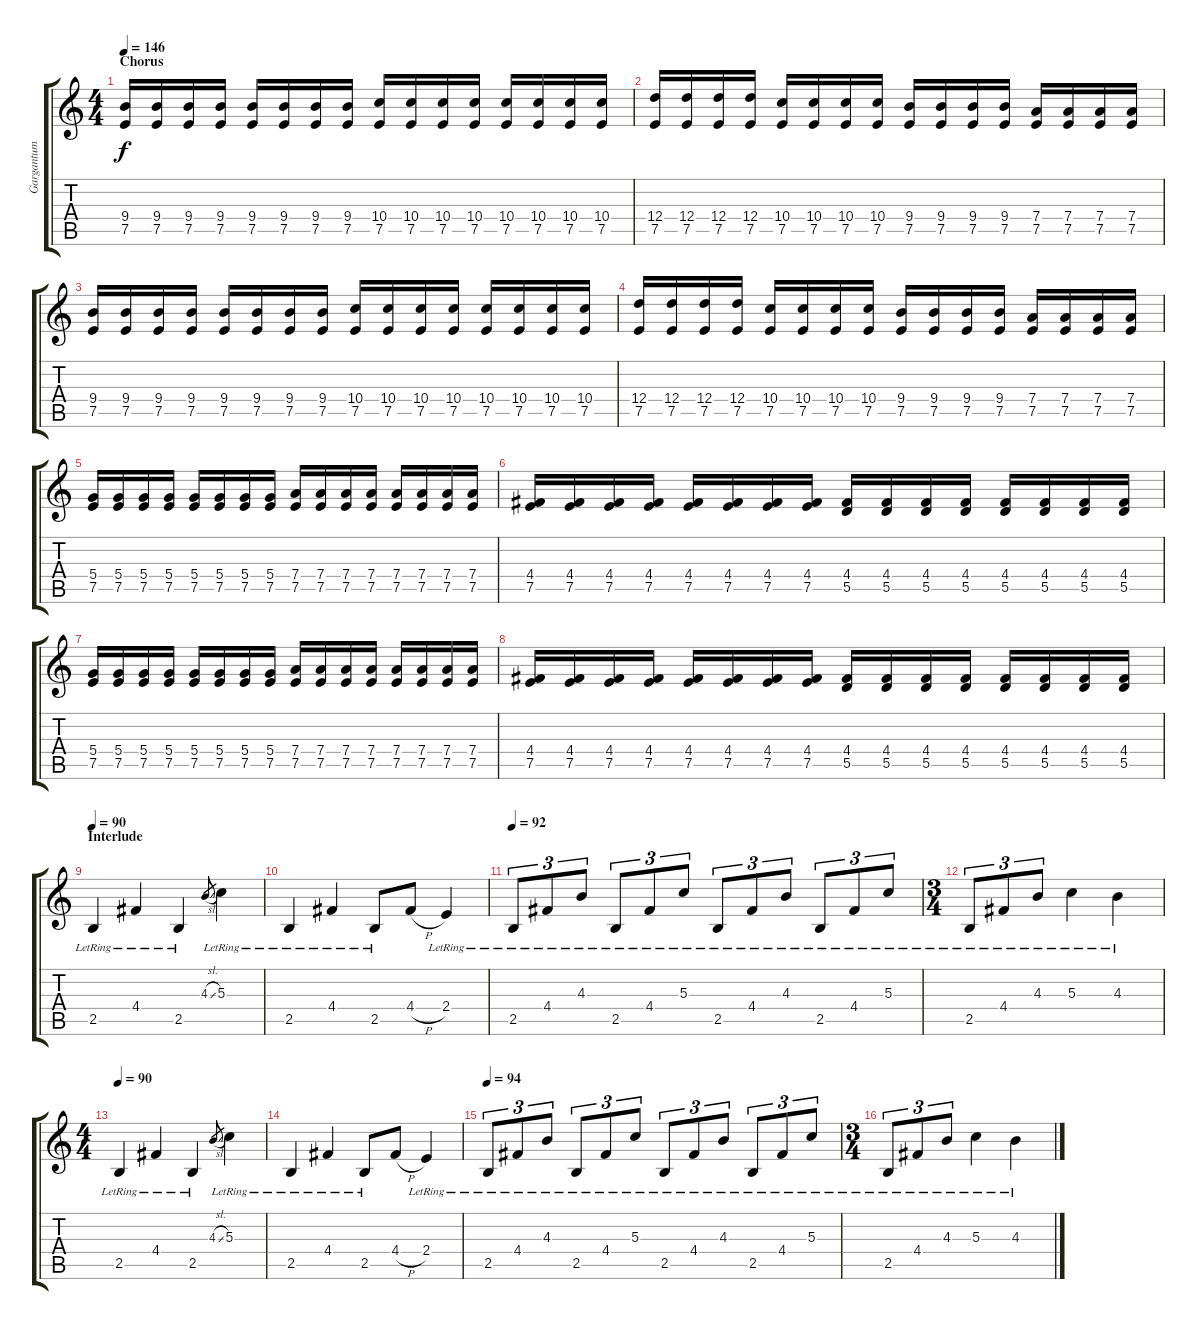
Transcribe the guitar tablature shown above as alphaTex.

\track ("Gargantum" "Gargantum") {instrument overdrivenguitar}
\staff {score tabs}
\tuning (E4 B3 G3 D3 A2 E2) {hide}
\ts (4 4)
\section ("" "Chorus")
\tempo 146
\clef g2
\ks c
(9.4 7.5).16{dy f} (9.4 7.5).16 (9.4 7.5).16 (9.4 7.5).16 (9.4 7.5).16 (9.4 7.5).16 (9.4 7.5).16 (9.4 7.5).16 (10.4 7.5).16 (10.4 7.5).16 (10.4 7.5).16 (10.4 7.5).16 (10.4 7.5).16 (10.4 7.5).16 (10.4 7.5).16 (10.4 7.5).16 |
(12.4 7.5).16 (12.4 7.5).16 (12.4 7.5).16 (12.4 7.5).16 (10.4 7.5).16 (10.4 7.5).16 (10.4 7.5).16 (10.4 7.5).16 (9.4 7.5).16 (9.4 7.5).16 (9.4 7.5).16 (9.4 7.5).16 (7.4 7.5).16 (7.4 7.5).16 (7.4 7.5).16 (7.4 7.5).16 |
(9.4 7.5).16 (9.4 7.5).16 (9.4 7.5).16 (9.4 7.5).16 (9.4 7.5).16 (9.4 7.5).16 (9.4 7.5).16 (9.4 7.5).16 (10.4 7.5).16 (10.4 7.5).16 (10.4 7.5).16 (10.4 7.5).16 (10.4 7.5).16 (10.4 7.5).16 (10.4 7.5).16 (10.4 7.5).16 |
(12.4 7.5).16 (12.4 7.5).16 (12.4 7.5).16 (12.4 7.5).16 (10.4 7.5).16 (10.4 7.5).16 (10.4 7.5).16 (10.4 7.5).16 (9.4 7.5).16 (9.4 7.5).16 (9.4 7.5).16 (9.4 7.5).16 (7.4 7.5).16 (7.4 7.5).16 (7.4 7.5).16 (7.4 7.5).16 |
(5.4 7.5).16 (5.4 7.5).16 (5.4 7.5).16 (5.4 7.5).16 (5.4 7.5).16 (5.4 7.5).16 (5.4 7.5).16 (5.4 7.5).16 (7.4 7.5).16 (7.4 7.5).16 (7.4 7.5).16 (7.4 7.5).16 (7.4 7.5).16 (7.4 7.5).16 (7.4 7.5).16 (7.4 7.5).16 |
(4.4 7.5).16 (4.4 7.5).16 (4.4 7.5).16 (4.4 7.5).16 (4.4 7.5).16 (4.4 7.5).16 (4.4 7.5).16 (4.4 7.5).16 (4.4 5.5).16 (4.4 5.5).16 (4.4 5.5).16 (4.4 5.5).16 (4.4 5.5).16 (4.4 5.5).16 (4.4 5.5).16 (4.4 5.5).16 |
(5.4 7.5).16 (5.4 7.5).16 (5.4 7.5).16 (5.4 7.5).16 (5.4 7.5).16 (5.4 7.5).16 (5.4 7.5).16 (5.4 7.5).16 (7.4 7.5).16 (7.4 7.5).16 (7.4 7.5).16 (7.4 7.5).16 (7.4 7.5).16 (7.4 7.5).16 (7.4 7.5).16 (7.4 7.5).16 |
(4.4 7.5).16 (4.4 7.5).16 (4.4 7.5).16 (4.4 7.5).16 (4.4 7.5).16 (4.4 7.5).16 (4.4 7.5).16 (4.4 7.5).16 (4.4 5.5).16 (4.4 5.5).16 (4.4 5.5).16 (4.4 5.5).16 (4.4 5.5).16 (4.4 5.5).16 (4.4 5.5).16 (4.4 5.5).16 |
\section ("" "Interlude")
\tempo 90
2.5{lr}.4 4.4{lr}.4 2.5{lr}.4 4.3{sl}.8{gr} 5.3{lr}.4 |
2.5{lr}.4 4.4{lr}.4 2.5{lr}.8 4.4{h}.8 2.4{lr}.4 |
\tempo 92
2.5{lr}.8{tu (3 2)} 4.4{lr}.8{tu (3 2)} 4.3{lr}.8{tu (3 2)} 2.5{lr}.8{tu (3 2)} 4.4{lr}.8{tu (3 2)} 5.3{lr}.8{tu (3 2)} 2.5{lr}.8{tu (3 2)} 4.4{lr}.8{tu (3 2)} 4.3{lr}.8{tu (3 2)} 2.5{lr}.8{tu (3 2)} 4.4{lr}.8{tu (3 2)} 5.3{lr}.8{tu (3 2)} |
\ts (3 4)
2.5{lr}.8{tu (3 2)} 4.4{lr}.8{tu (3 2)} 4.3{lr}.8{tu (3 2)} 5.3{lr}.4 4.3{lr}.4 |
\ts (4 4)
\tempo 90
2.5{lr}.4 4.4{lr}.4 2.5{lr}.4 4.3{sl}.8{gr} 5.3{lr}.4 |
2.5{lr}.4 4.4{lr}.4 2.5{lr}.8 4.4{h}.8 2.4{lr}.4 |
\tempo 94
2.5{lr}.8{tu (3 2)} 4.4{lr}.8{tu (3 2)} 4.3{lr}.8{tu (3 2)} 2.5{lr}.8{tu (3 2)} 4.4{lr}.8{tu (3 2)} 5.3{lr}.8{tu (3 2)} 2.5{lr}.8{tu (3 2)} 4.4{lr}.8{tu (3 2)} 4.3{lr}.8{tu (3 2)} 2.5{lr}.8{tu (3 2)} 4.4{lr}.8{tu (3 2)} 5.3{lr}.8{tu (3 2)} |
\ts (3 4)
2.5{lr}.8{tu (3 2)} 4.4{lr}.8{tu (3 2)} 4.3{lr}.8{tu (3 2)} 5.3{lr}.4 4.3{lr}.4
